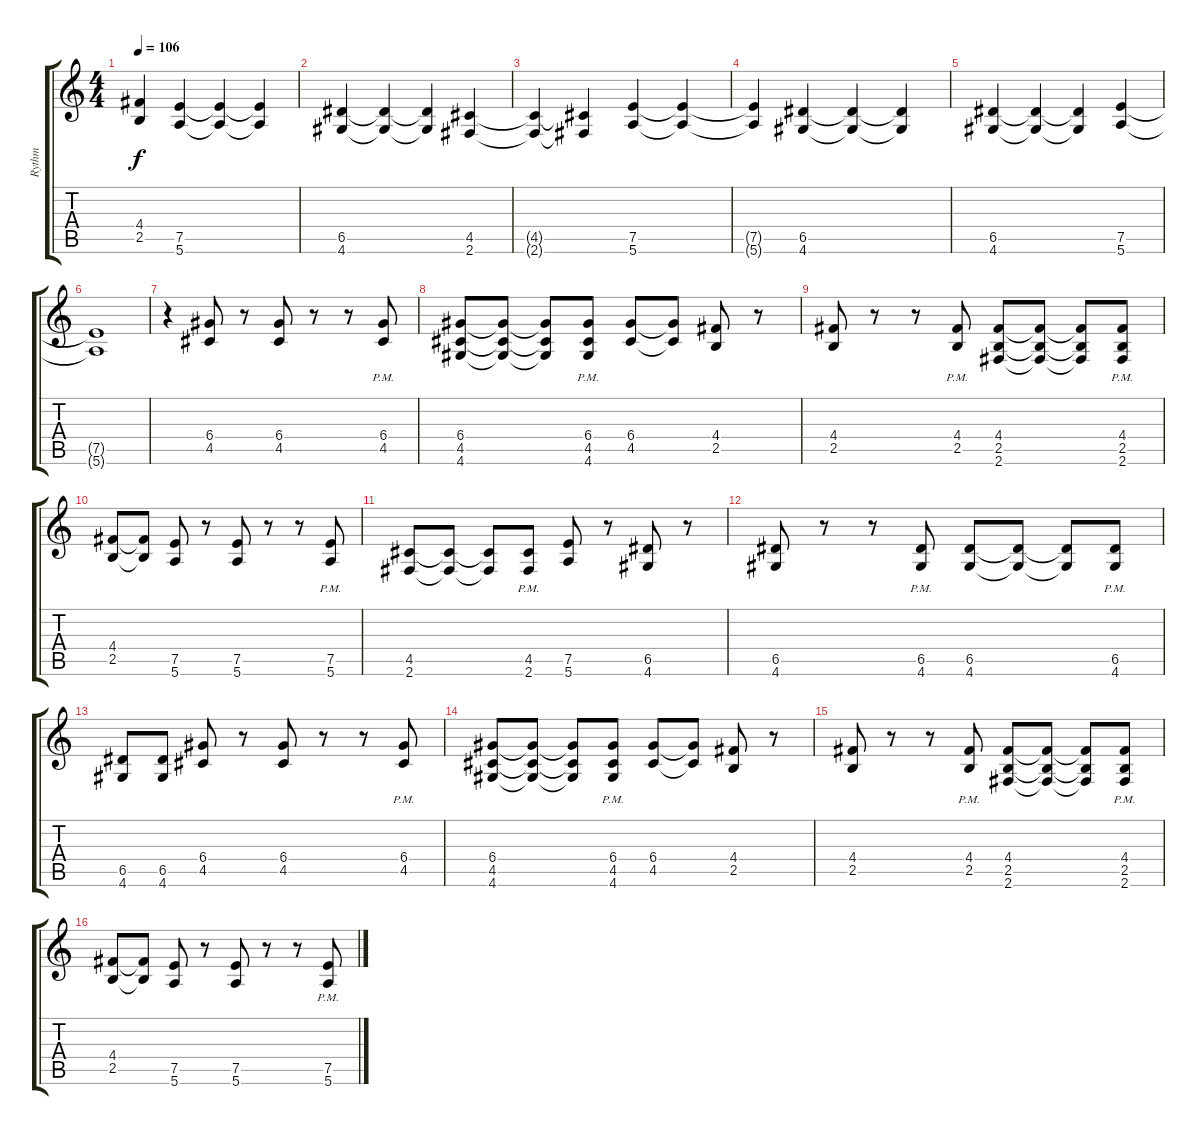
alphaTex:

\track ("Rythm" "Rythm") {instrument distortionguitar}
\staff {score tabs}
\tuning (E4 B3 G3 D3 A2 E2) {hide}
\ts (4 4)
\tempo 106
\clef g2
\ks c
(4.4{t} 2.5{t}).4{dy f} (7.5 5.6).4 (7.5{t} 5.6{t}).4 (7.5{t} 5.6{t}).4 |
(6.5 4.6).4 (6.5{t} 4.6{t}).4 (6.5{t} 4.6{t}).4 (4.5 2.6).4 |
(4.5{t} 2.6{t}).4 (4.5{t} 2.6{t}).4 (7.5 5.6).4 (7.5{t} 5.6{t}).4 |
(7.5{t} 5.6{t}).4 (6.5 4.6).4 (6.5{t} 4.6{t}).4 (6.5{t} 4.6{t}).4 |
(6.5 4.6).4 (6.5{t} 4.6{t}).4 (6.5{t} 4.6{t}).4 (7.5 5.6).4 |
(7.5{t} 5.6{t}).1 |
r.4 (6.4 4.5).8 r.8 (6.4 4.5).8 r.8 r.8 (6.4{pm} 4.5{pm}).8 |
(6.4 4.5 4.6).8 (6.4{t} 4.5{t} 4.6{t}).8 (6.4{t} 4.5{t} 4.6{t}).8 (6.4{pm} 4.5{pm} 4.6{pm}).8 (6.4 4.5).8 (6.4{t} 4.5{t}).8 (4.4 2.5).8 r.8 |
(4.4 2.5).8 r.8 r.8 (4.4{pm} 2.5{pm}).8 (4.4 2.5 2.6).8 (4.4{t} 2.5{t} 2.6{t}).8 (4.4{t} 2.5{t} 2.6{t}).8 (4.4{pm} 2.5{pm} 2.6{pm}).8 |
(4.4 2.5).8 (4.4{t} 2.5{t}).8 (7.5 5.6).8 r.8 (7.5 5.6).8 r.8 r.8 (7.5{pm} 5.6{pm}).8 |
(4.5 2.6).8 (4.5{t} 2.6{t}).8 (4.5{t} 2.6{t}).8 (4.5{pm} 2.6{pm}).8 (7.5 5.6).8 r.8 (6.5 4.6).8 r.8 |
(6.5 4.6).8 r.8 r.8 (6.5{pm} 4.6{pm}).8 (6.5 4.6).8 (6.5{t} 4.6{t}).8 (6.5{t} 4.6{t}).8 (6.5{pm} 4.6{pm}).8 |
(6.5 4.6).8 (6.5 4.6).8 (6.4 4.5).8 r.8 (6.4 4.5).8 r.8 r.8 (6.4{pm} 4.5{pm}).8 |
(6.4 4.5 4.6).8 (6.4{t} 4.5{t} 4.6{t}).8 (6.4{t} 4.5{t} 4.6{t}).8 (6.4{pm} 4.5{pm} 4.6{pm}).8 (6.4 4.5).8 (6.4{t} 4.5{t}).8 (4.4 2.5).8 r.8 |
(4.4 2.5).8 r.8 r.8 (4.4{pm} 2.5{pm}).8 (4.4 2.5 2.6).8 (4.4{t} 2.5{t} 2.6{t}).8 (4.4{t} 2.5{t} 2.6{t}).8 (4.4{pm} 2.5{pm} 2.6{pm}).8 |
(4.4 2.5).8 (4.4{t} 2.5{t}).8 (7.5 5.6).8 r.8 (7.5 5.6).8 r.8 r.8 (7.5{pm} 5.6{pm}).8
